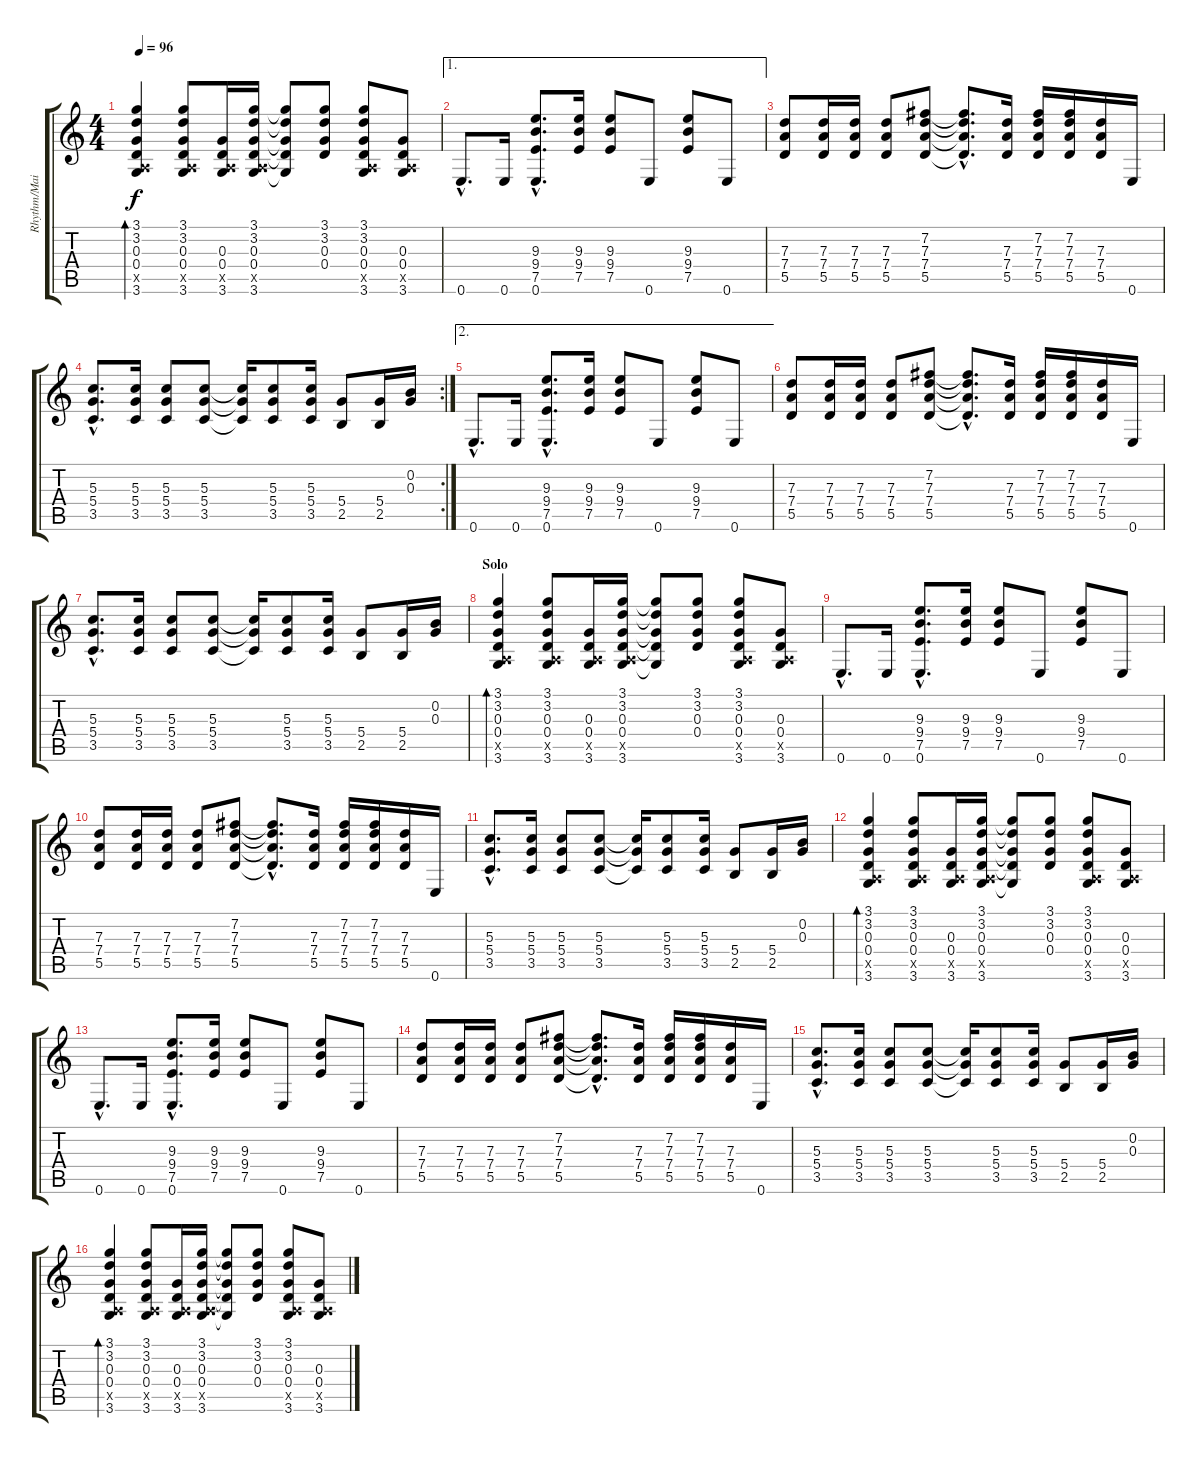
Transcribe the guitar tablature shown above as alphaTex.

\track ("Rhythm/Main" "Rhythm/Mai") {instrument electricguitarjazz}
\staff {score tabs}
\tuning (E4 B3 G3 D3 A2 E2) {hide}
\ts (4 4)
\tempo 96
\clef g2
\ks c
(3.1 3.2 0.3 0.4 0.5{x} 3.6).4{bd 60 dy f instrument overdrivenguitar} (3.1 3.2 0.3 0.4 0.5{x} 3.6).8 (0.3 0.4 0.5{x} 3.6).16 (3.1 3.2 0.3 0.4 0.5{x} 3.6).16 (3.1{t} 3.2{t} 0.3{t} 0.4{t} 3.6{t}).8 (3.1 3.2 0.3 0.4).8 (3.1 3.2 0.3 0.4 0.5{x} 3.6).8 (0.3 0.4 0.5{x} 3.6).8 |
\ae 1
0.6{hac}.8{d} 0.6.16 (9.3{hac} 9.4{hac} 7.5{hac} 0.6{hac}).8{d} (9.3 9.4 7.5).16 (9.3 9.4 7.5).8 0.6.8 (9.3 9.4 7.5).8 0.6.8 |
(7.3 7.4 5.5).8 (7.3 7.4 5.5).16 (7.3 7.4 5.5).16 (7.3 7.4 5.5).8 (7.2 7.3 7.4 5.5).8 (7.2{hac t} 7.3{hac t} 7.4{hac t} 5.5{hac t}).8{d} (7.3 7.4 5.5).16 (7.2 7.3 7.4 5.5).16 (7.2 7.3 7.4 5.5).16 (7.3 7.4 5.5).16 0.6.16 |
\rc 2
(5.3{hac} 5.4{hac} 3.5{hac}).8{d} (5.3 5.4 3.5).16 (5.3 5.4 3.5).8 (5.3 5.4 3.5).8 (5.3{t} 5.4{t} 3.5{t}).16 (5.3 5.4 3.5).8 (5.3 5.4 3.5).16 (5.4 2.5).8 (5.4 2.5).16 (0.2 0.3).16 |
\ae 2
0.6{hac}.8{d} 0.6.16 (9.3{hac} 9.4{hac} 7.5{hac} 0.6{hac}).8{d} (9.3 9.4 7.5).16 (9.3 9.4 7.5).8 0.6.8 (9.3 9.4 7.5).8 0.6.8 |
(7.3 7.4 5.5).8 (7.3 7.4 5.5).16 (7.3 7.4 5.5).16 (7.3 7.4 5.5).8 (7.2 7.3 7.4 5.5).8 (7.2{hac t} 7.3{hac t} 7.4{hac t} 5.5{hac t}).8{d} (7.3 7.4 5.5).16 (7.2 7.3 7.4 5.5).16 (7.2 7.3 7.4 5.5).16 (7.3 7.4 5.5).16 0.6.16 |
(5.3{hac} 5.4{hac} 3.5{hac}).8{d} (5.3 5.4 3.5).16 (5.3 5.4 3.5).8 (5.3 5.4 3.5).8 (5.3{t} 5.4{t} 3.5{t}).16 (5.3 5.4 3.5).8 (5.3 5.4 3.5).16 (5.4 2.5).8 (5.4 2.5).16 (0.2 0.3).16 |
\section ("" "Solo")
(3.1 3.2 0.3 0.4 0.5{x} 3.6).4{bd 60 instrument overdrivenguitar} (3.1 3.2 0.3 0.4 0.5{x} 3.6).8 (0.3 0.4 0.5{x} 3.6).16 (3.1 3.2 0.3 0.4 0.5{x} 3.6).16 (3.1{t} 3.2{t} 0.3{t} 0.4{t} 3.6{t}).8 (3.1 3.2 0.3 0.4).8 (3.1 3.2 0.3 0.4 0.5{x} 3.6).8 (0.3 0.4 0.5{x} 3.6).8 |
0.6{hac}.8{d} 0.6.16 (9.3{hac} 9.4{hac} 7.5{hac} 0.6{hac}).8{d} (9.3 9.4 7.5).16 (9.3 9.4 7.5).8 0.6.8 (9.3 9.4 7.5).8 0.6.8 |
(7.3 7.4 5.5).8 (7.3 7.4 5.5).16 (7.3 7.4 5.5).16 (7.3 7.4 5.5).8 (7.2 7.3 7.4 5.5).8 (7.2{hac t} 7.3{hac t} 7.4{hac t} 5.5{hac t}).8{d} (7.3 7.4 5.5).16 (7.2 7.3 7.4 5.5).16 (7.2 7.3 7.4 5.5).16 (7.3 7.4 5.5).16 0.6.16 |
(5.3{hac} 5.4{hac} 3.5{hac}).8{d} (5.3 5.4 3.5).16 (5.3 5.4 3.5).8 (5.3 5.4 3.5).8 (5.3{t} 5.4{t} 3.5{t}).16 (5.3 5.4 3.5).8 (5.3 5.4 3.5).16 (5.4 2.5).8 (5.4 2.5).16 (0.2 0.3).16 |
(3.1 3.2 0.3 0.4 0.5{x} 3.6).4{bd 60 instrument overdrivenguitar} (3.1 3.2 0.3 0.4 0.5{x} 3.6).8 (0.3 0.4 0.5{x} 3.6).16 (3.1 3.2 0.3 0.4 0.5{x} 3.6).16 (3.1{t} 3.2{t} 0.3{t} 0.4{t} 3.6{t}).8 (3.1 3.2 0.3 0.4).8 (3.1 3.2 0.3 0.4 0.5{x} 3.6).8 (0.3 0.4 0.5{x} 3.6).8 |
0.6{hac}.8{d} 0.6.16 (9.3{hac} 9.4{hac} 7.5{hac} 0.6{hac}).8{d} (9.3 9.4 7.5).16 (9.3 9.4 7.5).8 0.6.8 (9.3 9.4 7.5).8 0.6.8 |
(7.3 7.4 5.5).8 (7.3 7.4 5.5).16 (7.3 7.4 5.5).16 (7.3 7.4 5.5).8 (7.2 7.3 7.4 5.5).8 (7.2{hac t} 7.3{hac t} 7.4{hac t} 5.5{hac t}).8{d} (7.3 7.4 5.5).16 (7.2 7.3 7.4 5.5).16 (7.2 7.3 7.4 5.5).16 (7.3 7.4 5.5).16 0.6.16 |
(5.3{hac} 5.4{hac} 3.5{hac}).8{d} (5.3 5.4 3.5).16 (5.3 5.4 3.5).8 (5.3 5.4 3.5).8 (5.3{t} 5.4{t} 3.5{t}).16 (5.3 5.4 3.5).8 (5.3 5.4 3.5).16 (5.4 2.5).8 (5.4 2.5).16 (0.2 0.3).16 |
(3.1 3.2 0.3 0.4 0.5{x} 3.6).4{bd 60 instrument overdrivenguitar} (3.1 3.2 0.3 0.4 0.5{x} 3.6).8 (0.3 0.4 0.5{x} 3.6).16 (3.1 3.2 0.3 0.4 0.5{x} 3.6).16 (3.1{t} 3.2{t} 0.3{t} 0.4{t} 3.6{t}).8 (3.1 3.2 0.3 0.4).8 (3.1 3.2 0.3 0.4 0.5{x} 3.6).8 (0.3 0.4 0.5{x} 3.6).8
